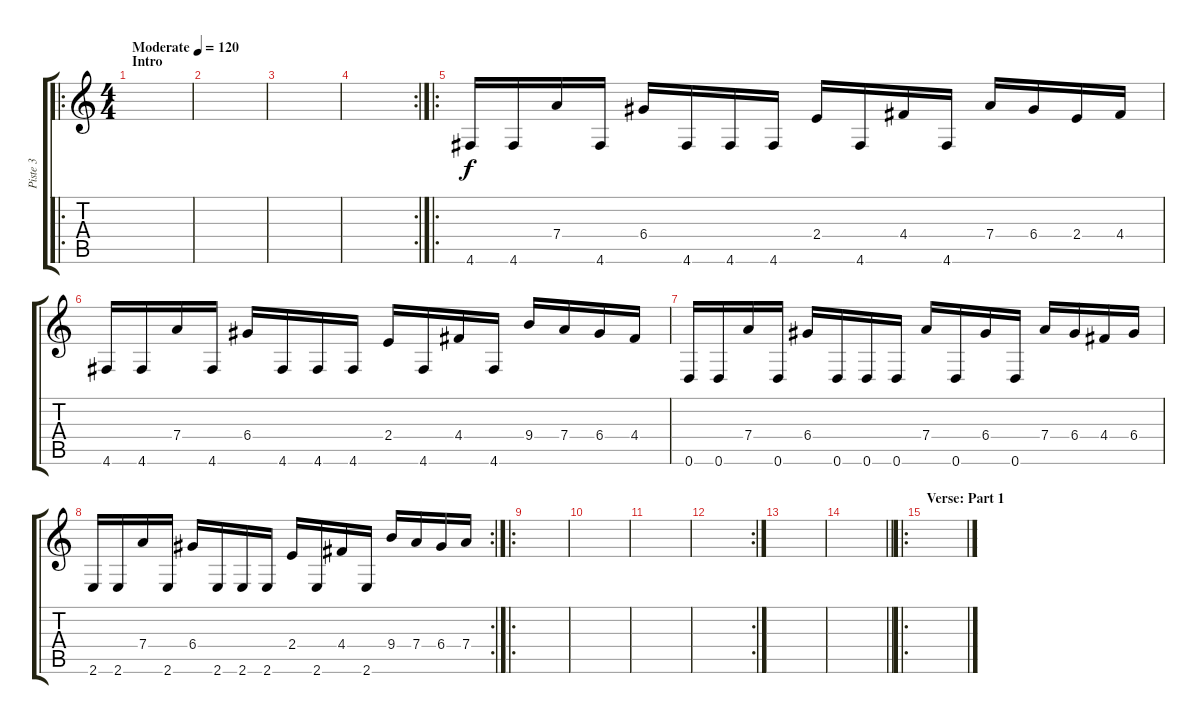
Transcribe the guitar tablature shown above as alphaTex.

\track ("Piste 3" "Piste 3") {instrument electricguitarclean}
\staff {score tabs}
\tuning (E4 B3 G3 D3 A2 D2) {hide}
\ro
\ts (4 4)
\section ("" "Intro")
\tempo (120 "Moderate")
\clef g2
\ks c
|
|
|
\rc 2
|
\ro
4.6.16{instrument distortionguitar} 4.6.16 7.4.16 4.6.16 6.4.16 4.6.16 4.6.16 4.6.16 2.4.16 4.6.16 4.4.16 4.6.16 7.4.16 6.4.16 2.4.16 4.4.16 |
4.6.16 4.6.16 7.4.16 4.6.16 6.4.16 4.6.16 4.6.16 4.6.16 2.4.16 4.6.16 4.4.16 4.6.16 9.4.16 7.4.16 6.4.16 4.4.16 |
0.6.16 0.6.16 7.4.16 0.6.16 6.4.16 0.6.16 0.6.16 0.6.16 7.4.16 0.6.16 6.4.16 0.6.16 7.4.16 6.4.16 4.4.16 6.4.16 |
\rc 2
2.6.16 2.6.16 7.4.16 2.6.16 6.4.16 2.6.16 2.6.16 2.6.16 2.4.16 2.6.16 4.4.16 2.6.16 9.4.16 7.4.16 6.4.16 7.4.16 |
\ro
|
|
|
\rc 2
|
|
\barLineRight lightlight
|
\ro
\section ("" "Verse: Part 1")
